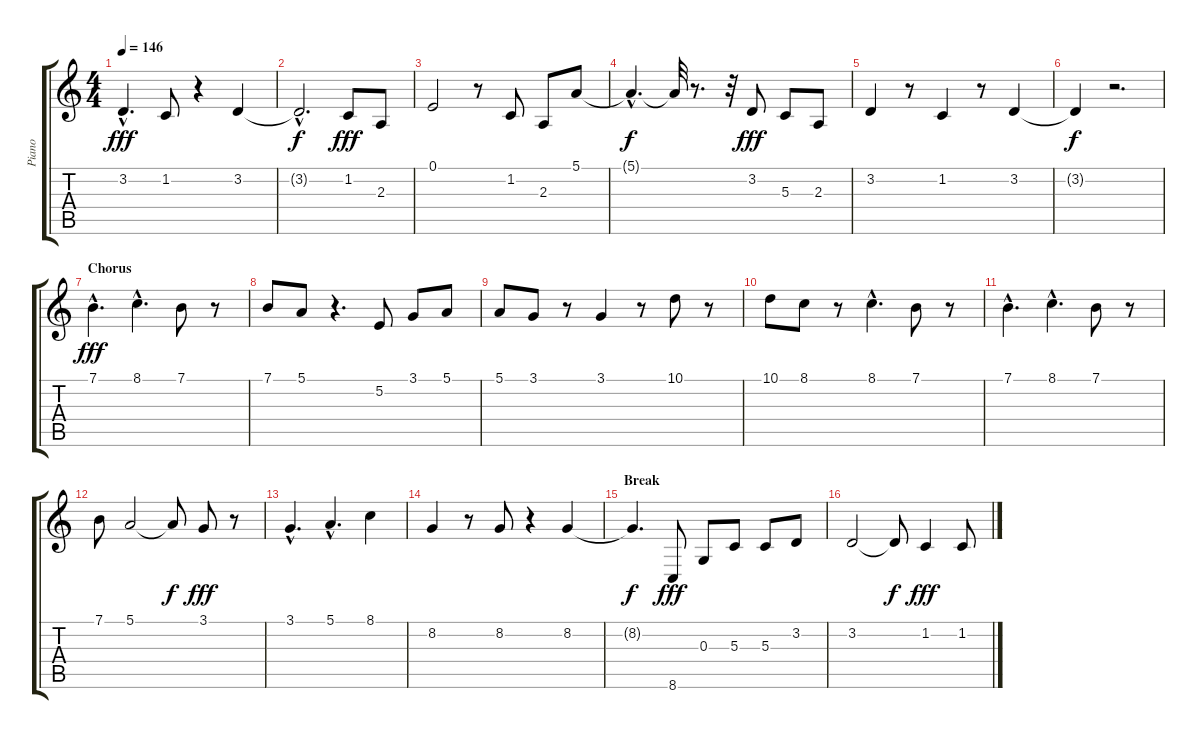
\track ("Piano" "Piano") {instrument brightacousticpiano}
\staff {score tabs}
\tuning (E4 B3 G3 D3 A2 E2) {hide}
\ts (4 4)
\tempo 146
\clef g2
\ks c
3.2{hac}.4{d dy fff} 1.2.8 r.4 3.2.4 |
3.2{hac t}.2{d dy f} 1.2.8{dy fff} 2.3.8 |
0.1.2 r.8 1.2.8 2.3.8 5.1.8 |
5.1{hac t}.4{d dy f} 5.1{t}.32 r.8{d} r.32 3.2.8{dy fff} 5.3.8 2.3.8 |
3.2.4 r.8 1.2.4 r.8 3.2.4 |
3.2{t}.4{dy f} r.2{d} |
\section ("" "Chorus")
7.1{hac}.4{d dy fff} 8.1{hac}.4{d} 7.1.8 r.8 |
7.1.8 5.1.8 r.4{d} 5.2.8 3.1.8 5.1.8 |
5.1.8 3.1.8 r.8 3.1.4 r.8 10.1.8 r.8 |
10.1.8 8.1.8 r.8 8.1{hac}.4{d} 7.1.8 r.8 |
7.1{hac}.4{d} 8.1{hac}.4{d} 7.1.8 r.8 |
7.1.8 5.1.2 5.1{t}.8{dy f} 3.1.8{dy fff} r.8 |
3.1{hac}.4{d} 5.1{hac}.4{d} 8.1.4 |
8.2.4 r.8 8.2.8 r.4 8.2.4 |
\section ("" "Break")
8.2{t}.4{d dy f} 8.6.8{dy fff} 0.3.8 5.3.8 5.3.8 3.2.8 |
3.2.2 3.2{t}.8{dy f} 1.2.4{dy fff} 1.2.8
